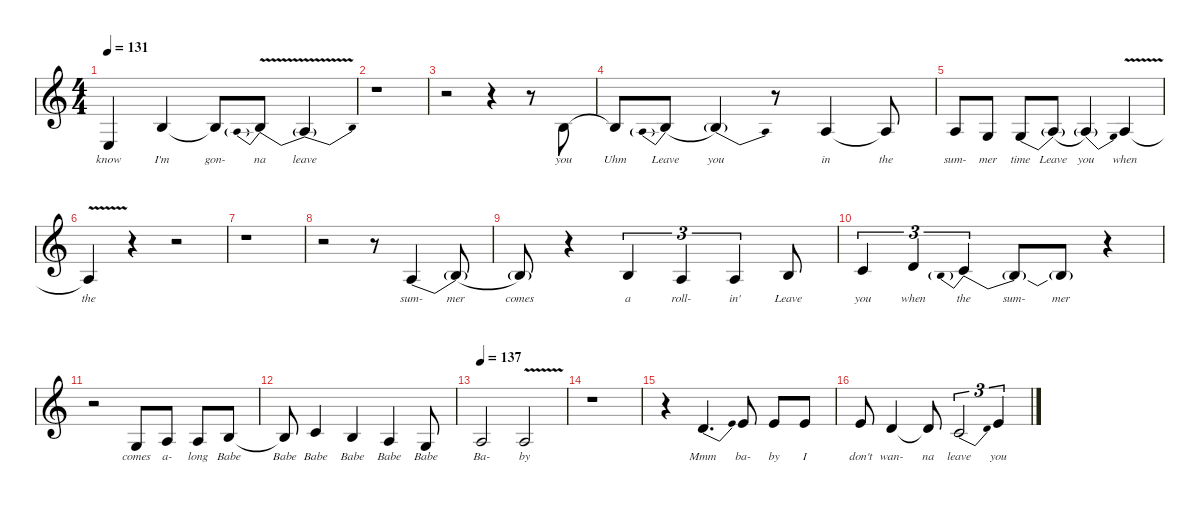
\defaultSystemsLayout 4
\hideDynamics
\bracketExtendMode nobrackets
\singleTrackTrackNamePolicy hidden
\multiTrackTrackNamePolicy hidden
\firstSystemTrackNameMode fullname
\firstSystemTrackNameOrientation horizontal
\otherSystemsTrackNameOrientation horizontal
\track ("Robert Plant" "led.synth.") {instrument lead2sawtooth}
\staff {score}
\tuning (E4 B3 G3 D3 A2 E2)
\ts (4 4)
\tempo 131
\clef g2
\ks aminor
2.4{t}.4{lyrics (0 "know") lyrics (1 "") lyrics (2 "") lyrics (3 "") lyrics (4 "") dy f beam Up} 0.2.4{lyrics (0 "I'm") lyrics (1 "") lyrics (2 "") lyrics (3 "") lyrics (4 "") beam Up} 0.2{t}.8{lyrics (0 "gon-") lyrics (1 "") lyrics (2 "") lyrics (3 "") lyrics (4 "") beam Up} 2.3{be (prebendrelease 0 4 60 0) v}.8{lyrics (0 "na") lyrics (1 "") lyrics (2 "") lyrics (3 "") lyrics (4 "") beam Up} 2.3{be (bend 0 0 60 4) t}.4{lyrics (0 "leave") lyrics (1 "") lyrics (2 "") lyrics (3 "") lyrics (4 "") beam Up} |
r.1{beam Down} |
r.2{beam Down} r.4{beam Down} r.8{beam Down} 0.2.8{lyrics (0 "you") lyrics (1 "") lyrics (2 "") lyrics (3 "") lyrics (4 "") beam Up} |
0.2{t}.8{lyrics (0 "Uhm") lyrics (1 "") lyrics (2 "") lyrics (3 "") lyrics (4 "") beam Up} 2.3{be (prebend 0 4 60 4)}.8{lyrics (0 "Leave") lyrics (1 "") lyrics (2 "") lyrics (3 "") lyrics (4 "") beam Up} 2.3{be (release 0 4 60 0) t}.4{lyrics (0 "you") lyrics (1 "") lyrics (2 "") lyrics (3 "") lyrics (4 "") beam Up} r.8{beam Up} 2.3.4{lyrics (0 "in") lyrics (1 "") lyrics (2 "") lyrics (3 "") lyrics (4 "") beam Up} 2.3{t}.8{lyrics (0 "the") lyrics (1 "") lyrics (2 "") lyrics (3 "") lyrics (4 "") beam Up} |
2.3.8{lyrics (0 "sum-") lyrics (1 "") lyrics (2 "") lyrics (3 "") lyrics (4 "") beam Up} 0.3.8{lyrics (0 "mer") lyrics (1 "") lyrics (2 "") lyrics (3 "") lyrics (4 "") beam Up} 5.4{be (bend 0 0 60 4)}.8{lyrics (0 "time") lyrics (1 "") lyrics (2 "") lyrics (3 "") lyrics (4 "") beam Up} 5.4{be (hold 0 4 60 4) t}.8{lyrics (0 "Leave") lyrics (1 "") lyrics (2 "") lyrics (3 "") lyrics (4 "") beam Up} 5.4{be (release 0 4 60 0) t}.4{lyrics (0 "you") lyrics (1 "") lyrics (2 "") lyrics (3 "") lyrics (4 "") beam Up} 2.3{v}.4{lyrics (0 "when") lyrics (1 "") lyrics (2 "") lyrics (3 "") lyrics (4 "") beam Up} |
2.3{v t}.4{lyrics (0 "the") lyrics (1 "") lyrics (2 "") lyrics (3 "") lyrics (4 "") beam Up} r.4{beam Up} r.2{beam Up} |
r.1{beam Down} |
r.2{beam Down} r.8{beam Down} 2.3{be (bend 0 0 60 4)}.4{lyrics (0 "sum-") lyrics (1 "") lyrics (2 "") lyrics (3 "") lyrics (4 "") beam Up} 2.3{be (hold 0 4 60 4) t}.8{lyrics (0 "mer") lyrics (1 "") lyrics (2 "") lyrics (3 "") lyrics (4 "") beam Up} |
2.3{be (hold 0 4 60 4) t}.8{lyrics (0 "comes") lyrics (1 "") lyrics (2 "") lyrics (3 "") lyrics (4 "") beam Up} r.4{beam Up} 0.2.4{tu (3 2) lyrics (0 "a") lyrics (1 "") lyrics (2 "") lyrics (3 "") lyrics (4 "") beam Up} 2.3.4{tu (3 2) lyrics (0 "roll-") lyrics (1 "") lyrics (2 "") lyrics (3 "") lyrics (4 "") beam Up} 2.3.4{tu (3 2) lyrics (0 "in'") lyrics (1 "") lyrics (2 "") lyrics (3 "") lyrics (4 "") beam Up} 0.2.8{lyrics (0 "Leave") lyrics (1 "") lyrics (2 "") lyrics (3 "") lyrics (4 "") beam Up} |
1.2.4{tu (3 2) lyrics (0 "you") lyrics (1 "") lyrics (2 "") lyrics (3 "") lyrics (4 "") beam Up} 3.2.4{tu (3 2) lyrics (0 "when") lyrics (1 "") lyrics (2 "") lyrics (3 "") lyrics (4 "") beam Up} 4.3{be (prebendrelease 0 2 60 0)}.4{tu (3 2) lyrics (0 "the") lyrics (1 "") lyrics (2 "") lyrics (3 "") lyrics (4 "") beam Up} 4.3{t}.8{lyrics (0 "sum-") lyrics (1 "") lyrics (2 "") lyrics (3 "") lyrics (4 "") beam Up} 4.3{be (hold 0 0 60 0) t}.8{lyrics (0 "mer") lyrics (1 "") lyrics (2 "") lyrics (3 "") lyrics (4 "") beam Up} r.4{beam Up} |
r.2{beam Down} 0.3.8{lyrics (0 "comes") lyrics (1 "") lyrics (2 "") lyrics (3 "") lyrics (4 "") beam Up} 2.3.8{lyrics (0 "a-") lyrics (1 "") lyrics (2 "") lyrics (3 "") lyrics (4 "") beam Up} 2.3.8{lyrics (0 "long") lyrics (1 "") lyrics (2 "") lyrics (3 "") lyrics (4 "") beam Up} 0.2.8{lyrics (0 "Babe") lyrics (1 "") lyrics (2 "") lyrics (3 "") lyrics (4 "") beam Up} |
0.2{t}.8{lyrics (0 "Babe") lyrics (1 "") lyrics (2 "") lyrics (3 "") lyrics (4 "") beam Up} 1.2.4{lyrics (0 "Babe") lyrics (1 "") lyrics (2 "") lyrics (3 "") lyrics (4 "") beam Up} 0.2.4{lyrics (0 "Babe") lyrics (1 "") lyrics (2 "") lyrics (3 "") lyrics (4 "") beam Up} 2.3.4{lyrics (0 "Babe") lyrics (1 "") lyrics (2 "") lyrics (3 "") lyrics (4 "") beam Up} 0.3.8{lyrics (0 "Babe") lyrics (1 "") lyrics (2 "") lyrics (3 "") lyrics (4 "") beam Up} |
\tempo 137
2.3.2{lyrics (0 "Ba-") lyrics (1 "") lyrics (2 "") lyrics (3 "") lyrics (4 "") beam Up} 2.3{v}.2{lyrics (0 "by") lyrics (1 "") lyrics (2 "") lyrics (3 "") lyrics (4 "") beam Up} |
r.1{beam Down} |
r.4{beam Down} 3.2{be (bend 0 0 15 4)}.4{d lyrics (0 "Mmm") lyrics (1 "") lyrics (2 "") lyrics (3 "") lyrics (4 "") beam Up} 5.2.8{lyrics (0 "ba-") lyrics (1 "") lyrics (2 "") lyrics (3 "") lyrics (4 "") beam Up} 5.2.8{lyrics (0 "by") lyrics (1 "") lyrics (2 "") lyrics (3 "") lyrics (4 "") beam Up} 0.1.8{lyrics (0 "I") lyrics (1 "") lyrics (2 "") lyrics (3 "") lyrics (4 "") beam Up} |
5.2.8{lyrics (0 "don't") lyrics (1 "") lyrics (2 "") lyrics (3 "") lyrics (4 "") beam Up} 3.2.4{lyrics (0 "wan-") lyrics (1 "") lyrics (2 "") lyrics (3 "") lyrics (4 "") beam Up} 3.2{t}.8{lyrics (0 "na") lyrics (1 "") lyrics (2 "") lyrics (3 "") lyrics (4 "") beam Up} 1.2{be (bend 0 0 9.999999599999999 4)}.2{tu (3 2) lyrics (0 "leave") lyrics (1 "") lyrics (2 "") lyrics (3 "") lyrics (4 "") beam Up} 5.2.4{tu (3 2) lyrics (0 "you") lyrics (1 "") lyrics (2 "") lyrics (3 "") lyrics (4 "") beam Up}
